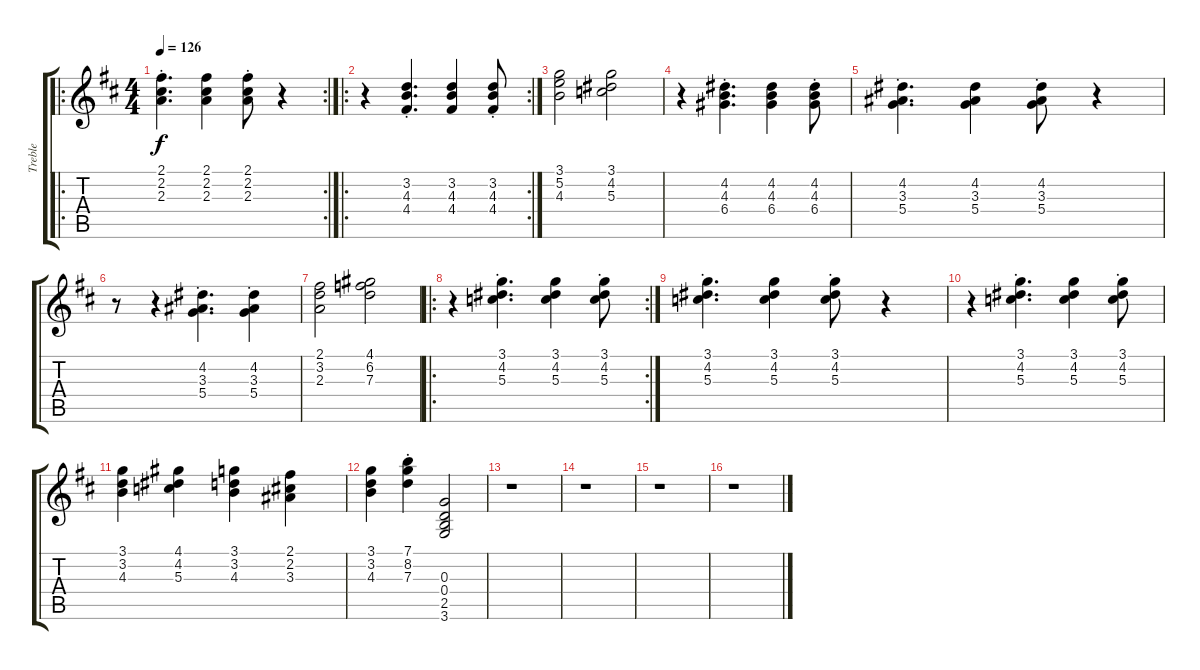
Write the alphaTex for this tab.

\track ("Treble" "Treble") {instrument synthstrings1}
\staff {score tabs}
\tuning (E5 B4 G4 D4 A3 E3) {hide}
\ro
\rc 2
\ts (4 4)
\tempo 126
\clef g2
\ks d
(2.1{st} 2.2{st} 2.3{st}).4{d dy f} (2.1 2.2 2.3).4 (2.1{st} 2.2{st} 2.3{st}).8 r.4 |
\ro
\rc 2
r.4 (3.2{st} 4.3{st} 4.4{st}).4{d} (3.2 4.3 4.4).4 (3.2{st} 4.3{st} 4.4{st}).8 |
(3.1 5.2 4.3).2 (3.1 4.2 5.3).2 |
r.4 (4.2{st} 4.3{st} 6.4{st}).4{d} (4.2 4.3 6.4).4 (4.2{st} 4.3{st} 6.4{st}).8 |
(4.2{st} 3.3{st} 5.4{st}).4{d} (4.2 3.3 5.4).4 (4.2{st} 3.3{st} 5.4{st}).8 r.4 |
r.8 r.4 (4.2{st} 3.3{st} 5.4{st}).4{d} (4.2{st} 3.3{st} 5.4{st}).4 |
(2.1 3.2 2.3).2 (4.1 6.2 7.3).2 |
\ro
\rc 2
r.4 (3.1{st} 4.2{st} 5.3{st}).4{d} (3.1 4.2 5.3).4 (3.1{st} 4.2{st} 5.3{st}).8 |
(3.1{st} 4.2{st} 5.3{st}).4{d} (3.1 4.2 5.3).4 (3.1{st} 4.2{st} 5.3{st}).8 r.4 |
r.4 (3.1{st} 4.2{st} 5.3{st}).4{d} (3.1 4.2 5.3).4 (3.1{st} 4.2{st} 5.3{st}).8 |
(3.1 3.2 4.3).4 (4.1 4.2 5.3).4 (3.1 3.2 4.3).4 (2.1 2.2 3.3).4 |
(3.1 3.2 4.3).4 (7.1{st} 8.2{st} 7.3{st}).4 (0.3 0.4 2.5 3.6).2 |
r.1 |
r.1 |
r.1 |
r.1
